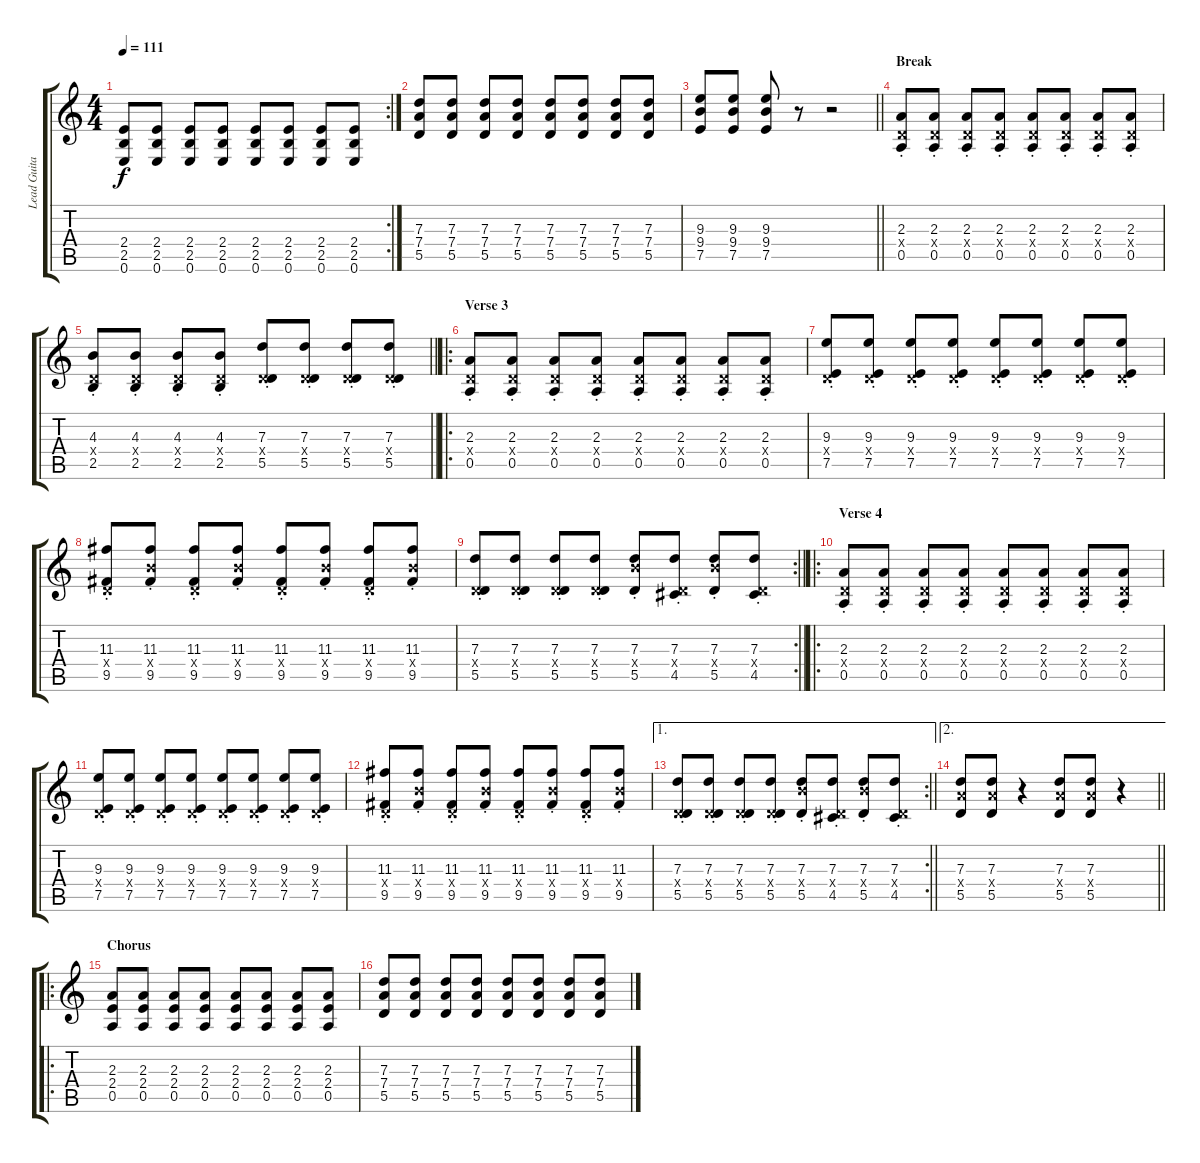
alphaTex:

\track ("Lead Guitar" "Lead Guita") {instrument distortionguitar}
\staff {score tabs}
\tuning (E4 B3 G3 D3 A2 E2) {hide}
\rc 2
\ts (4 4)
\tempo 111
\clef g2
\ks c
(2.4 2.5 0.6).8{dy f} (2.4 2.5 0.6).8 (2.4 2.5 0.6).8 (2.4 2.5 0.6).8 (2.4 2.5 0.6).8 (2.4 2.5 0.6).8 (2.4 2.5 0.6).8 (2.4 2.5 0.6).8 |
(7.3 7.4 5.5).8 (7.3 7.4 5.5).8 (7.3 7.4 5.5).8 (7.3 7.4 5.5).8 (7.3 7.4 5.5).8 (7.3 7.4 5.5).8 (7.3 7.4 5.5).8 (7.3 7.4 5.5).8 |
\barLineRight lightlight
(9.3 9.4 7.5).8 (9.3 9.4 7.5).8 (9.3 9.4 7.5).8 r.8 r.2 |
\section ("" "Break")
(2.3{st} 0.4{x} 0.5{st}).8 (2.3{st} 0.4{x} 0.5{st}).8 (2.3{st} 0.4{x} 0.5{st}).8 (2.3{st} 0.4{x} 0.5{st}).8 (2.3{st} 0.4{x} 0.5{st}).8 (2.3{st} 0.4{x} 0.5{st}).8 (2.3{st} 0.4{x} 0.5{st}).8 (2.3{st} 0.4{x} 0.5{st}).8 |
\barLineRight lightlight
(4.3{st} 0.4{x} 2.5{st}).8 (4.3{st} 0.4{x} 2.5{st}).8 (4.3{st} 0.4{x} 2.5{st}).8 (4.3{st} 0.4{x} 2.5{st}).8 (7.3{st} 0.4{x} 5.5{st}).8 (7.3{st} 0.4{x} 5.5{st}).8 (7.3{st} 0.4{x} 5.5{st}).8 (7.3{st} 0.4{x} 5.5{st}).8 |
\ro
\section ("" "Verse 3")
(2.3{st} 0.4{x} 0.5).8 (2.3{st} 0.4{x} 0.5).8 (2.3{st} 0.4{x} 0.5).8 (2.3{st} 0.4{x} 0.5).8 (2.3{st} 0.4{x} 0.5).8 (2.3{st} 0.4{x} 0.5).8 (2.3{st} 0.4{x} 0.5).8 (2.3{st} 0.4{x} 0.5).8 |
(9.3{st} 0.4{x} 7.5).8 (9.3{st} 0.4{x} 7.5).8 (9.3{st} 0.4{x} 7.5).8 (9.3{st} 0.4{x} 7.5).8 (9.3{st} 0.4{x} 7.5).8 (9.3{st} 0.4{x} 7.5).8 (9.3{st} 0.4{x} 7.5).8 (9.3{st} 0.4{x} 7.5).8 |
(11.3{st} 0.4{x} 9.5).8 (11.3{st} 9.4{x} 9.5).8 (11.3{st} 0.4{x} 9.5).8 (11.3{st} 9.4{x} 9.5).8 (11.3{st} 0.4{x} 9.5).8 (11.3{st} 9.4{x} 9.5).8 (11.3{st} 0.4{x} 9.5).8 (11.3{st} 9.4{x} 9.5).8 |
\rc 2
\barLineRight lightlight
(7.3{st} 0.4{x} 5.5).8 (7.3{st} 0.4{x} 5.5).8 (7.3{st} 0.4{x} 5.5).8 (7.3{st} 0.4{x} 5.5).8 (7.3{st} 9.4{x} 5.5).8 (7.3{st} 0.4{x} 4.5).8 (7.3{st} 9.4{x} 5.5).8 (7.3{st} 0.4{x} 4.5).8 |
\ro
\section ("" "Verse 4")
(2.3{st} 0.4{x} 0.5).8 (2.3{st} 0.4{x} 0.5).8 (2.3{st} 0.4{x} 0.5).8 (2.3{st} 0.4{x} 0.5).8 (2.3{st} 0.4{x} 0.5).8 (2.3{st} 0.4{x} 0.5).8 (2.3{st} 0.4{x} 0.5).8 (2.3{st} 0.4{x} 0.5).8 |
(9.3{st} 0.4{x} 7.5).8 (9.3{st} 0.4{x} 7.5).8 (9.3{st} 0.4{x} 7.5).8 (9.3{st} 0.4{x} 7.5).8 (9.3{st} 0.4{x} 7.5).8 (9.3{st} 0.4{x} 7.5).8 (9.3{st} 0.4{x} 7.5).8 (9.3{st} 0.4{x} 7.5).8 |
(11.3{st} 0.4{x} 9.5).8 (11.3{st} 9.4{x} 9.5).8 (11.3{st} 0.4{x} 9.5).8 (11.3{st} 9.4{x} 9.5).8 (11.3{st} 0.4{x} 9.5).8 (11.3{st} 9.4{x} 9.5).8 (11.3{st} 0.4{x} 9.5).8 (11.3{st} 9.4{x} 9.5).8 |
\ae 1
\rc 2
\barLineRight lightlight
(7.3{st} 0.4{x} 5.5).8 (7.3{st} 0.4{x} 5.5).8 (7.3{st} 0.4{x} 5.5).8 (7.3{st} 0.4{x} 5.5).8 (7.3{st} 9.4{x} 5.5).8 (7.3{st} 0.4{x} 4.5).8 (7.3{st} 9.4{x} 5.5).8 (7.3{st} 0.4{x} 4.5).8 |
\ae 2
\barLineRight lightlight
(7.3 7.4{x} 5.5).8 (7.3 7.4{x} 5.5).8 r.4 (7.3 7.4{x} 5.5).8 (7.3 7.4{x} 5.5).8 r.4 |
\ro
\section ("" "Chorus")
(2.3 2.4 0.5).8 (2.3 2.4 0.5).8 (2.3 2.4 0.5).8 (2.3 2.4 0.5).8 (2.3 2.4 0.5).8 (2.3 2.4 0.5).8 (2.3 2.4 0.5).8 (2.3 2.4 0.5).8 |
(7.3 7.4 5.5).8 (7.3 7.4 5.5).8 (7.3 7.4 5.5).8 (7.3 7.4 5.5).8 (7.3 7.4 5.5).8 (7.3 7.4 5.5).8 (7.3 7.4 5.5).8 (7.3 7.4 5.5).8
